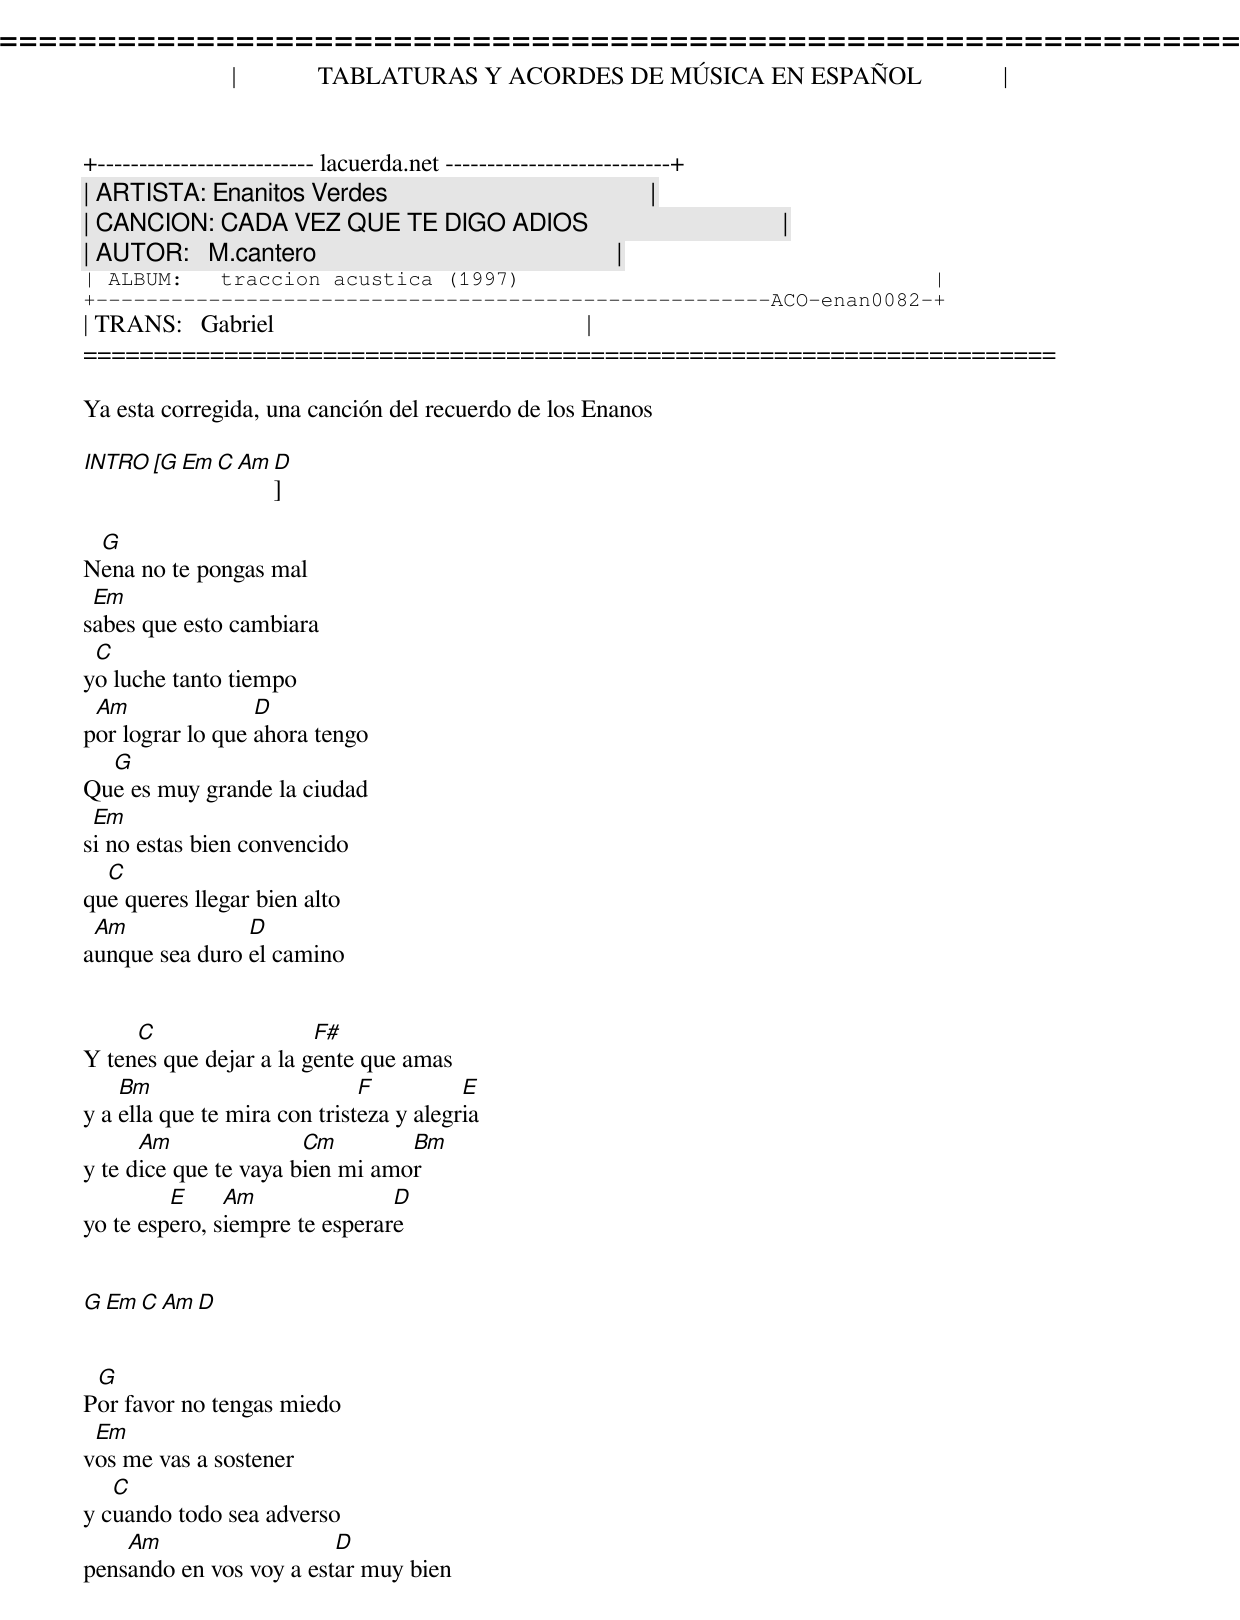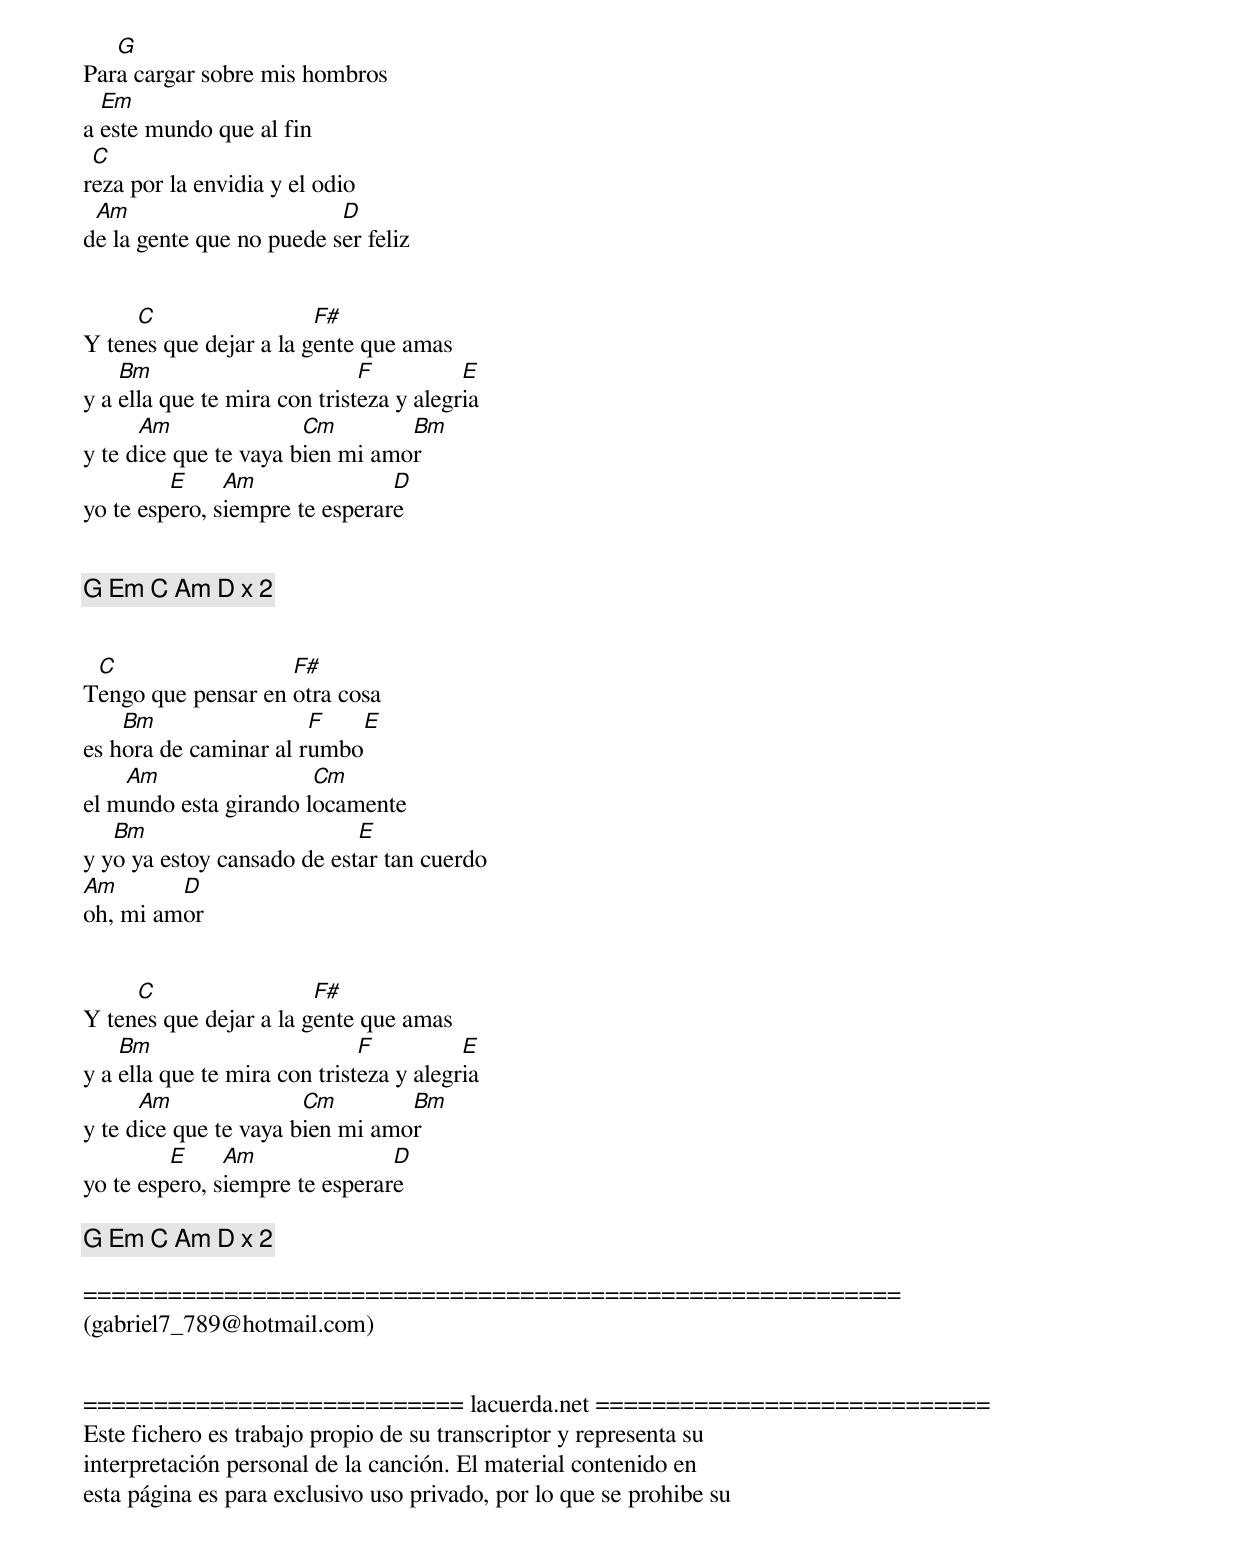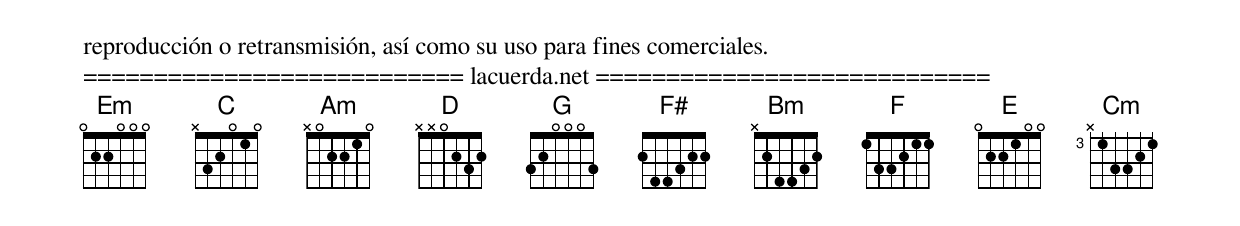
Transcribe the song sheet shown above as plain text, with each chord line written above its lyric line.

=====================================================================
|             TABLATURAS Y ACORDES DE MÚSICA EN ESPAÑOL             |
+-------------------------- lacuerda.net ---------------------------+
| ARTISTA: Enanitos Verdes                                          |
| CANCION: CADA VEZ QUE TE DIGO ADIOS                               |
| AUTOR:   M.cantero                                                |
| ALBUM:   traccion acustica (1997)                                 |
+------------------------------------------------------ACO-enan0082-+
| TRANS:   Gabriel                                                  |
=====================================================================

Ya esta corregida, una canción del recuerdo de los Enanos

INTRO [G Em C Am D]

 G
Nena no te pongas mal
 Em
sabes que esto cambiara
 C
yo luche tanto tiempo
 Am               D
por lograr lo que ahora tengo
  G
Que es muy grande la ciudad
 Em
si no estas bien convencido
  C
que queres llegar bien alto
 Am             D
aunque sea duro el camino


     C                  F#
Y tenes que dejar a la gente que amas
    Bm                        F          E
y a ella que te mira con tristeza y alegria
      Am               Cm        Bm
y te dice que te vaya bien mi amor
         E     Am               D
yo te espero, siempre te esperare


G Em C Am D


 G
Por favor no tengas miedo
 Em
vos me vas a sostener
   C
y cuando todo sea adverso
    Am                   D
pensando en vos voy a estar muy bien


   G
Para cargar sobre mis hombros
  Em
a este mundo que al fin
 C
reza por la envidia y el odio
 Am                       D
de la gente que no puede ser feliz


     C                  F#
Y tenes que dejar a la gente que amas
    Bm                        F          E
y a ella que te mira con tristeza y alegria
      Am               Cm        Bm
y te dice que te vaya bien mi amor
         E     Am               D
yo te espero, siempre te esperare


[G Em C Am D] x 2


 C                  F#
Tengo que pensar en otra cosa
    Bm                 F   E
es hora de caminar al rumbo
    Am                 Cm
el mundo esta girando locamente
   Bm                       E
y yo ya estoy cansado de estar tan cuerdo
Am       D
oh, mi amor


     C                  F#
Y tenes que dejar a la gente que amas
    Bm                        F          E
y a ella que te mira con tristeza y alegria
      Am               Cm        Bm
y te dice que te vaya bien mi amor
         E     Am               D
yo te espero, siempre te esperare

[G Em C Am D] x 2

==========================================================
(gabriel7_789@hotmail.com)


=========================== lacuerda.net ============================
Este fichero es trabajo propio de su transcriptor y representa su
interpretación personal de la canción. El material contenido en
esta página es para exclusivo uso privado, por lo que se prohibe su
reproducción o retransmisión, así como su uso para fines comerciales.
=========================== lacuerda.net ============================
